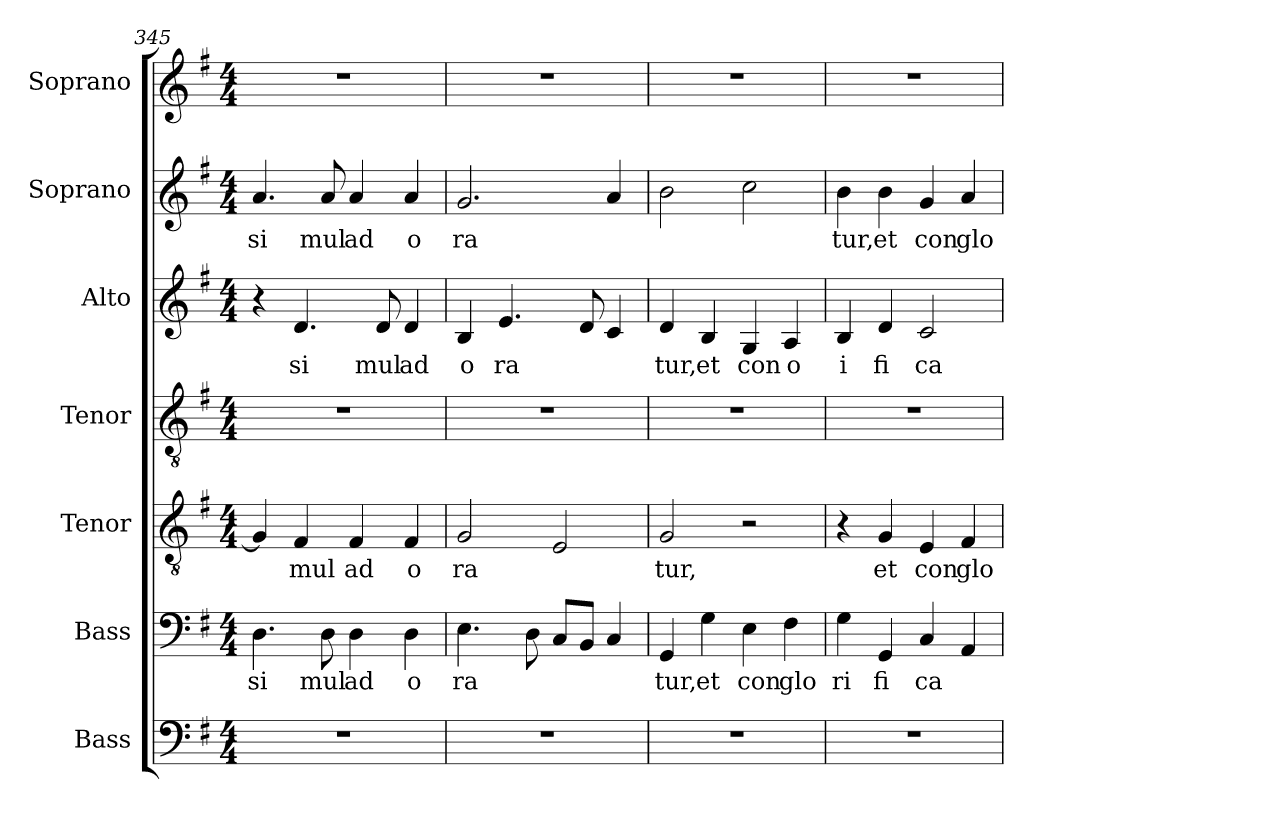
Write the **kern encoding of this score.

**kern	**kern	**text	**kern	**text	**kern	**kern	**text	**kern	**text	**kern
*part7	*part6	*part6	*part5	*part5	*part4	*part3	*part3	*part2	*part2	*part1
*staff7	*staff6	*staff6	*staff5	*staff5	*staff4	*staff3	*staff3	*staff2	*staff2	*staff1
*I"Bass	*I"Bass	*	*I"Tenor	*	*I"Tenor	*I"Alto	*	*I"Soprano	*	*I"Soprano
*I'B.	*I'B.	*	*I'T.	*	*I'T.	*I'A.	*	*I'S.	*	*I'S.
*clefF4	*clefF4	*	*clefGv2	*	*clefGv2	*clefG2	*	*clefG2	*	*clefG2
*	*	*	*ITrd7c12	*	*ITrd7c12	*	*	*	*	*
*k[f#]	*k[f#]	*	*k[f#]	*	*k[f#]	*k[f#]	*	*k[f#]	*	*k[f#]
*G:	*G:	*	*G:	*	*G:	*G:	*	*G:	*	*G:
*M4/4	*M4/4	*	*M4/4	*	*M4/4	*M4/4	*	*M4/4	*	*M4/4
=345	=345	=345	=345	=345	=345	=345	=345	=345	=345	=345
!	!	!LO:LY:b:color=#000000	!	!	!	!	!	!	!	!
!	!	!	!	!	!	!	!	!	!LO:LY:b:color=#000000	!
1r	4.Di\	si	4GGi/]	.	1r	4r	.	4.ai/	si	1r
!	!	!	!	!LO:LY:b:color=#000000	!	!	!	!	!	!
!	!	!	!	!	!	!	!LO:LY:b:color=#000000	!	!	!
.	.	.	4FF#i/	mul	.	4.di/	si	.	.	.
!	!	!LO:LY:b:color=#000000	!	!	!	!	!	!	!	!
!	!	!	!	!	!	!	!	!	!LO:LY:b:color=#000000	!
.	8Di\	mul	.	.	.	.	.	8ai/	mul	.
!	!	!LO:LY:b:color=#000000	!	!	!	!	!	!	!	!
!	!	!	!	!LO:LY:b:color=#000000	!	!	!	!	!	!
!	!	!	!	!	!	!	!	!	!LO:LY:b:color=#000000	!
.	4Di\	ad	4FF#i/	ad	.	.	.	4ai/	ad	.
!	!	!	!	!	!	!	!LO:LY:b:color=#000000	!	!	!
.	.	.	.	.	.	8di/	mul	.	.	.
!	!	!LO:LY:b:color=#000000	!	!	!	!	!	!	!	!
!	!	!	!	!LO:LY:b:color=#000000	!	!	!	!	!	!
!	!	!	!	!	!	!	!LO:LY:b:color=#000000	!	!	!
!	!	!	!	!	!	!	!	!	!LO:LY:b:color=#000000	!
.	4Di\	o	4FF#i/	o	.	4di/	ad	4ai/	o	.
=346	=346	=346	=346	=346	=346	=346	=346	=346	=346	=346
!	!	!LO:LY:b:color=#000000	!	!	!	!	!	!	!	!
!	!	!	!	!LO:LY:b:color=#000000	!	!	!	!	!	!
!	!	!	!	!	!	!	!LO:LY:b:color=#000000	!	!	!
!	!	!	!	!	!	!	!	!	!LO:LY:b:color=#000000	!
1r	4.Ei\	ra	2GGi/	ra	1r	4Bi/	o	2.gi/	ra	1r
!	!	!	!	!	!	!	!LO:LY:b:color=#000000	!	!	!
.	.	.	.	.	.	4.ei/	ra	.	.	.
.	8Di\	.	.	.	.	.	.	.	.	.
.	8Ci/L	.	2EEi/	.	.	.	.	.	.	.
.	8BBi/J	.	.	.	.	8di/	.	.	.	.
.	4Ci/	.	.	.	.	4ci/	.	4ai/	.	.
=347	=347	=347	=347	=347	=347	=347	=347	=347	=347	=347
!	!	!LO:LY:b:color=#000000	!	!	!	!	!	!	!	!
!	!	!	!	!LO:LY:b:color=#000000	!	!	!	!	!	!
!	!	!	!	!	!	!	!LO:LY:b:color=#000000	!	!	!
1r	4GGi/	tur,	2GGi/	tur,	1r	4di/	tur,	2bi\	.	1r
!	!	!LO:LY:b:color=#000000	!	!	!	!	!	!	!	!
!	!	!	!	!	!	!	!LO:LY:b:color=#000000	!	!	!
.	4Gi\	et	.	.	.	4Bi/	et	.	.	.
!	!	!LO:LY:b:color=#000000	!	!	!	!	!	!	!	!
!	!	!	!	!	!	!	!LO:LY:b:color=#000000	!	!	!
.	4Ei\	con	2r	.	.	4Gi/	con	2cci\	.	.
!	!	!LO:LY:b:color=#000000	!	!	!	!	!	!	!	!
!	!	!	!	!	!	!	!LO:LY:b:color=#000000	!	!	!
.	4F#i\	glo	.	.	.	4Ai/	o	.	.	.
=348	=348	=348	=348	=348	=348	=348	=348	=348	=348	=348
!	!	!LO:LY:b:color=#000000	!	!	!	!	!	!	!	!
!	!	!	!	!	!	!	!LO:LY:b:color=#000000	!	!	!
!	!	!	!	!	!	!	!	!	!LO:LY:b:color=#000000	!
1r	4Gi\	ri	4r	.	1r	4Bi/	i	4bi\	tur,	1r
!	!	!LO:LY:b:color=#000000	!	!	!	!	!	!	!	!
!	!	!	!	!LO:LY:b:color=#000000	!	!	!	!	!	!
!	!	!	!	!	!	!	!LO:LY:b:color=#000000	!	!	!
!	!	!	!	!	!	!	!	!	!LO:LY:b:color=#000000	!
.	4GGi/	fi	4GGi/	et	.	4di/	fi	4bi\	et	.
!	!	!LO:LY:b:color=#000000	!	!	!	!	!	!	!	!
!	!	!	!	!LO:LY:b:color=#000000	!	!	!	!	!	!
!	!	!	!	!	!	!	!LO:LY:b:color=#000000	!	!	!
!	!	!	!	!	!	!	!	!	!LO:LY:b:color=#000000	!
.	4Ci/	ca	4EEi/	con	.	2ci/	ca	4gi/	con	.
!	!	!	!	!LO:LY:b:color=#000000	!	!	!	!	!	!
!	!	!	!	!	!	!	!	!	!LO:LY:b:color=#000000	!
.	4AAi/	.	4FF#i/	glo	.	.	.	4ai/	glo	.
=	=	=	=	=	=	=	=	=	=	=
*-	*-	*-	*-	*-	*-	*-	*-	*-	*-	*-
